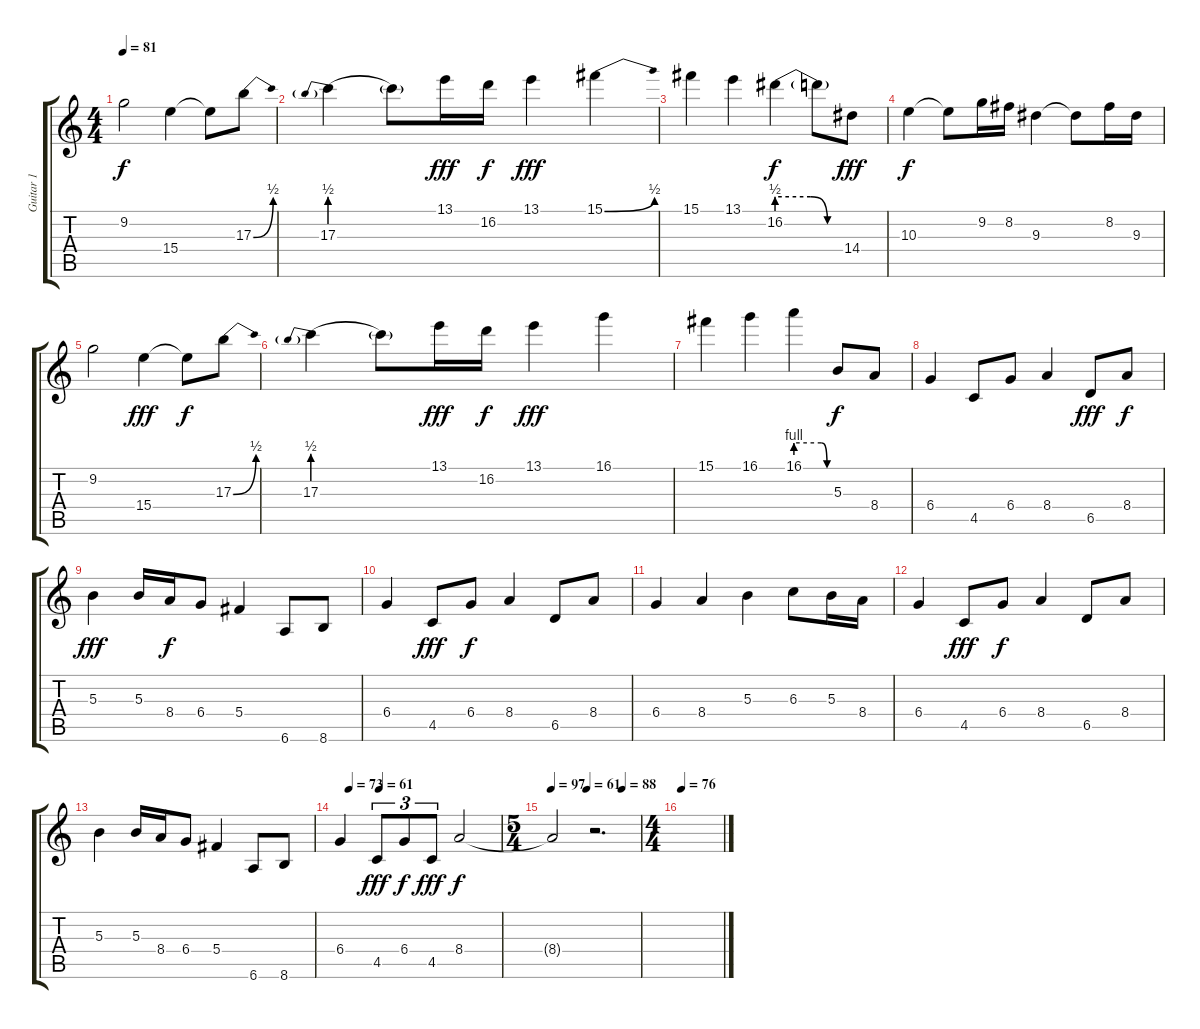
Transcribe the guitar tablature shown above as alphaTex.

\track ("Guitar 1" "Guitar 1") {instrument distortionguitar}
\staff {score tabs}
\tuning (Eb4 Bb3 Gb3 Db3 Ab2 Eb2) {hide}
\ts (4 4)
\tempo 81
\clef g2
\ks c
9.2.2{dy f} 15.4.4 15.4{t}.8 17.3{be (bend 0 0 60 2)}.8 |
17.3{be (prebend 0 2 60 2)}.4 17.3{t}.8 13.1.16{dy fff} 16.2.16{dy f} 13.1.4{dy fff} 15.1{be (bend 0 0 60 2)}.4 |
15.1.4 13.1.4 16.2{be (custom 0 2 30 2 45 0 60 0)}.4{dy f} 16.2{t}.8 14.4.8{dy fff} |
10.3.4{dy f} 10.3{t}.8 9.2.16 8.2.16 9.3.4 9.3{t}.8 8.2.16 9.3.16 |
9.2.2 15.4.4{dy fff} 15.4{t}.8{dy f} 17.3{be (bend 0 0 60 2)}.8 |
17.3{be (prebend 0 2 60 2)}.4 17.3{t}.8 13.1.16{dy fff} 16.2.16{dy f} 13.1.4{dy fff} 16.1.4 |
15.1.4 16.1.4 16.1{be (custom 0 4 45 4 55 0 60 0)}.4 5.3.8{dy f} 8.4.8 |
6.4.4 4.5.8 6.4.8 8.4.4 6.5.8{dy fff} 8.4.8{dy f} |
5.3.4{dy fff} 5.3.16 8.4.16{dy f} 6.4.8 5.4.4 6.6.8 8.6.8 |
6.4.4 4.5.8{dy fff} 6.4.8{dy f} 8.4.4 6.5.8 8.4.8 |
6.4.4 8.4.4 5.3.4 6.3.8 5.3.16 8.4.16 |
6.4.4 4.5.8{dy fff} 6.4.8{dy f} 8.4.4 6.5.8 8.4.8 |
5.3.4 5.3.16 8.4.16 6.4.8 5.4.4 6.6.8 8.6.8 |
\tempo (73 0.0625)
\tempo (61 0.25)
6.4.4 4.5.8{tu (3 2) dy fff} 6.4.8{tu (3 2) dy f} 4.5.8{tu (3 2) dy fff} 8.4.2{dy f} |
\ts (5 4)
\tempo 97
\tempo (61 0.4)
\tempo (88 0.8)
8.4{t}.2 r.2{d} |
\ts (4 4)
\tempo 76
